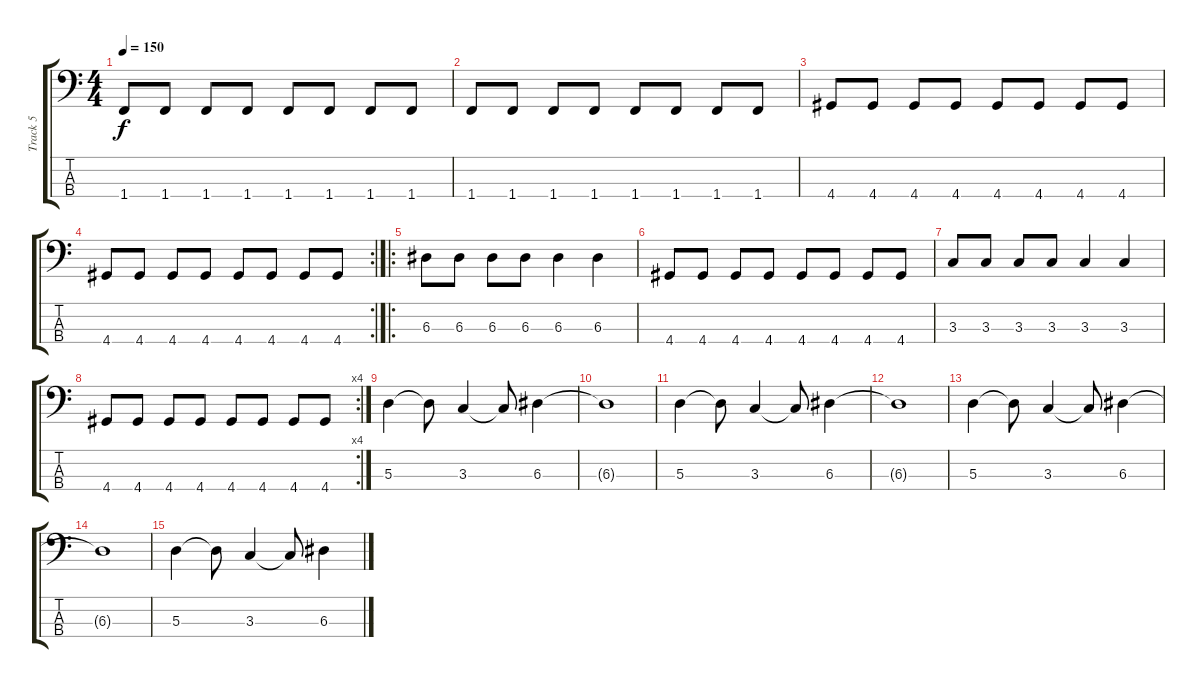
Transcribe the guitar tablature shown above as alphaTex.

\track ("Track 5" "Track 5") {instrument electricbassfinger}
\staff {score tabs}
\tuning (G2 D2 A1 E1) {hide}
\ts (4 4)
\tempo 150
\clef f4
\ks c
1.4.8{dy f} 1.4.8 1.4.8 1.4.8 1.4.8 1.4.8 1.4.8 1.4.8 |
1.4.8 1.4.8 1.4.8 1.4.8 1.4.8 1.4.8 1.4.8 1.4.8 |
4.4.8 4.4.8 4.4.8 4.4.8 4.4.8 4.4.8 4.4.8 4.4.8 |
\rc 2
4.4.8 4.4.8 4.4.8 4.4.8 4.4.8 4.4.8 4.4.8 4.4.8 |
\ro
6.3.8 6.3.8 6.3.8 6.3.8 6.3.4 6.3.4 |
4.4.8 4.4.8 4.4.8 4.4.8 4.4.8 4.4.8 4.4.8 4.4.8 |
3.3.8 3.3.8 3.3.8 3.3.8 3.3.4 3.3.4 |
\rc 4
4.4.8 4.4.8 4.4.8 4.4.8 4.4.8 4.4.8 4.4.8 4.4.8 |
5.3.4 5.3{t}.8 3.3.4 3.3{t}.8 6.3.4 |
6.3{t}.1 |
5.3.4 5.3{t}.8 3.3.4 3.3{t}.8 6.3.4 |
6.3{t}.1 |
5.3.4 5.3{t}.8 3.3.4 3.3{t}.8 6.3.4 |
6.3{t}.1 |
5.3.4 5.3{t}.8 3.3.4 3.3{t}.8 6.3.4
